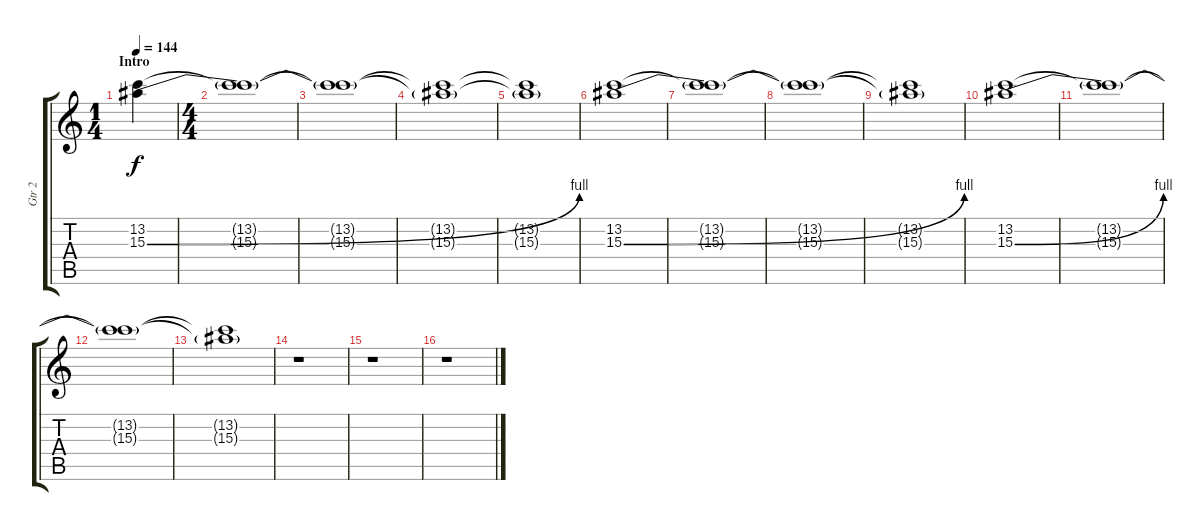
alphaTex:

\track ("Gtr 2" "Gtr 2") {instrument distortionguitar}
\staff {score tabs}
\tuning (E4 B3 G3 D3 A2 E2) {hide}
\ts (1 4)
\section ("" "Intro")
\tempo 144
\clef g2
\ks c
(13.2 15.3{be (bend 0 0 60 4)}).4{dy f instrument distortionguitar} |
\ts (4 4)
(13.2{t} 15.3{t}).1 |
(13.2{t} 15.3{t}).1 |
(13.2{t} 15.3{t}).1 |
(13.2{t} 15.3{t}).1 |
(13.2 15.3{be (bend 0 0 60 4)}).1 |
(13.2{t} 15.3{t}).1 |
(13.2{t} 15.3{t}).1 |
(13.2{t} 15.3{t}).1 |
(13.2 15.3{be (bend 0 0 60 4)}).1 |
(13.2{t} 15.3{t}).1 |
(13.2{t} 15.3{t}).1 |
(13.2{t} 15.3{t}).1 |
r.1 |
r.1 |
r.1
